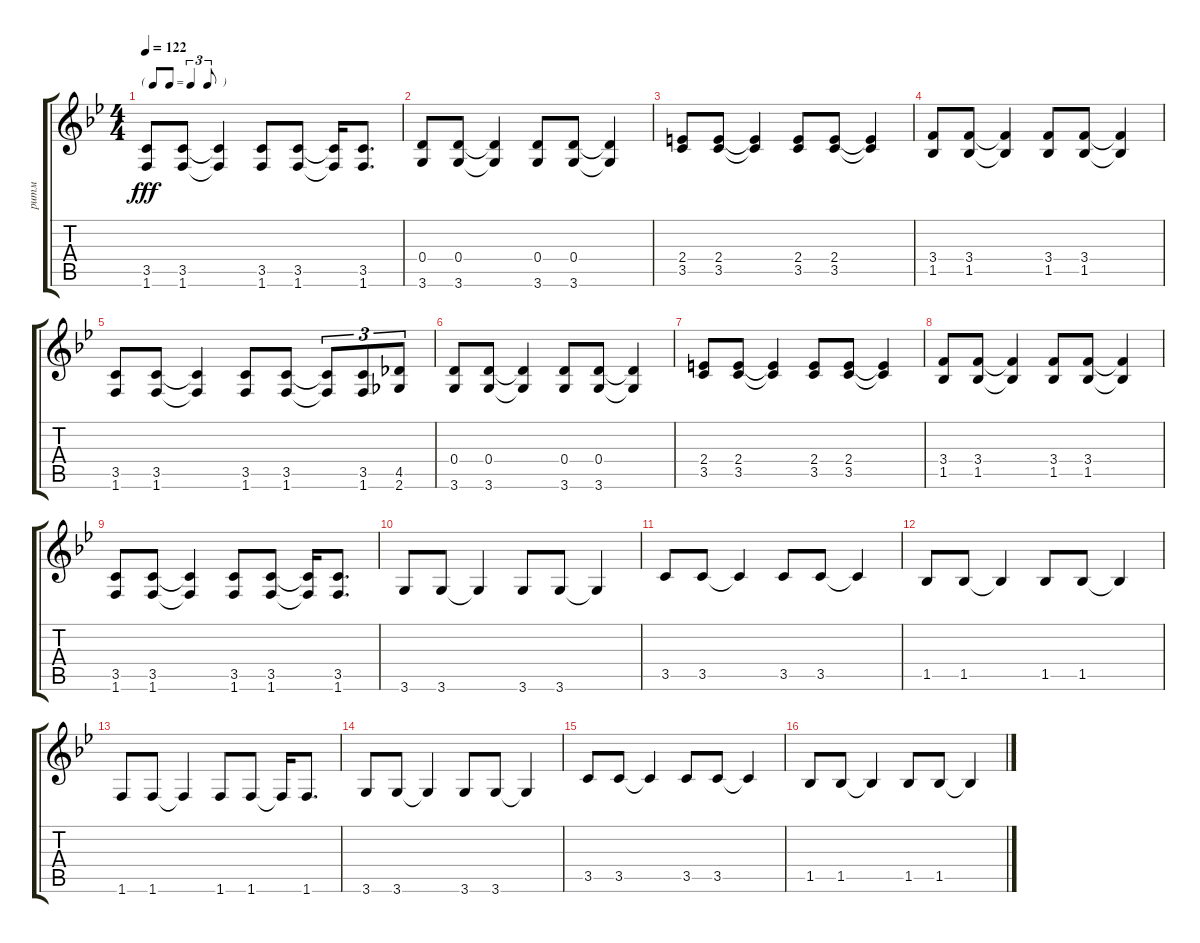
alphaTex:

\track ("ритм" "ритм") {instrument acousticguitarsteel}
\staff {score tabs}
\tuning (E4 B3 G3 D3 A2 E2) {hide}
\ts (4 4)
\tf triplet8th
\tempo 122
\clef g2
\ks gminor
(3.5 1.6).8{dy fff} (3.5 1.6).8 (3.5{t} 1.6{t}).4 (3.5 1.6).8 (3.5 1.6).8 (3.5{t} 1.6{t}).16 (3.5 1.6).8{d} |
(0.4 3.6).8 (0.4 3.6).8 (0.4{t} 3.6{t}).4 (0.4 3.6).8 (0.4 3.6).8 (0.4{t} 3.6{t}).4 |
(2.4 3.5).8 (2.4 3.5).8 (2.4{t} 3.5{t}).4 (2.4 3.5).8 (2.4 3.5).8 (2.4{t} 3.5{t}).4 |
(3.4 1.5).8 (3.4 1.5).8 (3.4{t} 1.5{t}).4 (3.4 1.5).8 (3.4 1.5).8 (3.4{t} 1.5{t}).4 |
(3.5 1.6).8 (3.5 1.6).8 (3.5{t} 1.6{t}).4 (3.5 1.6).8 (3.5 1.6).8 (3.5{t} 1.6{t}).8{tu (3 2)} (3.5 1.6).8{tu (3 2)} (4.5 2.6).8{tu (3 2)} |
(0.4 3.6).8 (0.4 3.6).8 (0.4{t} 3.6{t}).4 (0.4 3.6).8 (0.4 3.6).8 (0.4{t} 3.6{t}).4 |
(2.4 3.5).8 (2.4 3.5).8 (2.4{t} 3.5{t}).4 (2.4 3.5).8 (2.4 3.5).8 (2.4{t} 3.5{t}).4 |
(3.4 1.5).8 (3.4 1.5).8 (3.4{t} 1.5{t}).4 (3.4 1.5).8 (3.4 1.5).8 (3.4{t} 1.5{t}).4 |
(3.5 1.6).8 (3.5 1.6).8 (3.5{t} 1.6{t}).4 (3.5 1.6).8 (3.5 1.6).8 (3.5{t} 1.6{t}).16 (3.5 1.6).8{d} |
3.6.8 3.6.8 3.6{t}.4 3.6.8 3.6.8 3.6{t}.4 |
3.5.8 3.5.8 3.5{t}.4 3.5.8 3.5.8 3.5{t}.4 |
1.5.8 1.5.8 1.5{t}.4 1.5.8 1.5.8 1.5{t}.4 |
1.6.8 1.6.8 1.6{t}.4 1.6.8 1.6.8 1.6{t}.16 1.6.8{d} |
3.6.8 3.6.8 3.6{t}.4 3.6.8 3.6.8 3.6{t}.4 |
3.5.8 3.5.8 3.5{t}.4 3.5.8 3.5.8 3.5{t}.4 |
1.5.8 1.5.8 1.5{t}.4 1.5.8 1.5.8 1.5{t}.4
